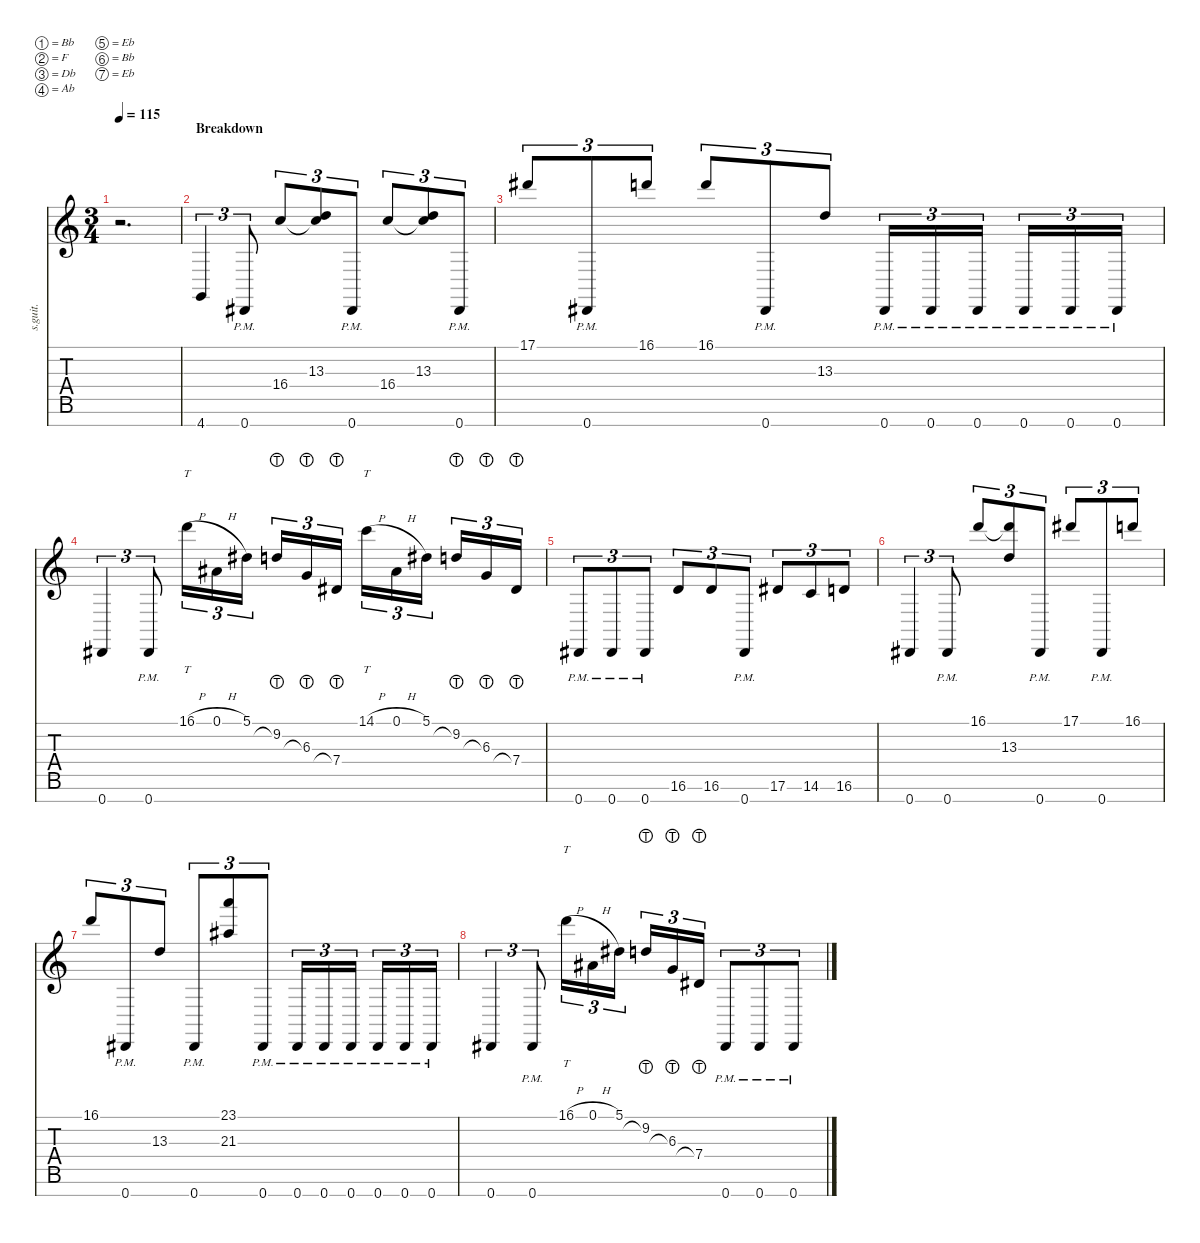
\defaultSystemsLayout 4
\hideDynamics
\bracketExtendMode nobrackets
\track ("Guitar" "s.guit.") {instrument distortionguitar}
\staff {score tabs}
\tuning (Bb3 F3 Db3 Ab2 Eb2 Bb1 Eb1)
\ts (3 4)
\tempo 115
\clef g2
\ks c
r.2{d dy f} |
\section ("" "Breakdown")
4.7.4{tu (3 2) dy mf} 0.7{pm acc #}.8{tu (3 2)} 16.4.8{tu (3 2)} (13.3 16.4{t}).8{tu (3 2)} 0.7{pm acc #}.8{tu (3 2)} 16.4.8{tu (3 2)} (13.3 16.4{t}).8{tu (3 2)} 0.7{pm acc #}.8{tu (3 2)} |
17.1{acc #}.8{tu (3 2)} 0.7{pm acc #}.8{tu (3 2)} 16.1.8{tu (3 2)} 16.1.8{tu (3 2)} 0.7{pm acc #}.8{tu (3 2)} 13.3.8{tu (3 2)} 0.7{pm acc #}.16{tu (3 2)} 0.7{pm acc #}.16{tu (3 2)} 0.7{pm acc #}.16{tu (3 2)} 0.7{pm acc #}.16{tu (3 2)} 0.7{pm acc #}.16{tu (3 2)} 0.7{pm acc #}.16{tu (3 2)} |
0.7{acc #}.4{tu (3 2)} 0.7{pm acc #}.8{tu (3 2)} 16.1{h}.16{tt tu (3 2)} 0.1{h acc #}.16{tu (3 2)} 5.1{acc #}.16{tu (3 2)} 9.2{lht}.16{tu (3 2)} 6.3{lht}.16{tu (3 2)} 7.4{lht acc #}.16{tu (3 2)} 14.1{h}.16{tt tu (3 2)} 0.1{h acc #}.16{tu (3 2)} 5.1{acc #}.16{tu (3 2)} 9.2{lht}.16{tu (3 2)} 6.3{lht}.16{tu (3 2)} 7.4{lht acc #}.16{tu (3 2)} |
0.7{pm acc #}.8{tu (3 2)} 0.7{pm acc #}.8{tu (3 2)} 0.7{pm acc #}.8{tu (3 2)} 16.6.8{tu (3 2)} 16.6.8{tu (3 2)} 0.7{pm acc #}.8{tu (3 2)} 17.6{acc #}.8{tu (3 2)} 14.6.8{tu (3 2)} 16.6.8{tu (3 2)} |
0.7{acc #}.4{tu (3 2)} 0.7{pm acc #}.8{tu (3 2)} 16.1.8{tu (3 2)} (13.3 16.1{t}).8{tu (3 2)} 0.7{pm acc #}.8{tu (3 2)} 17.1{acc #}.8{tu (3 2)} 0.7{pm acc #}.8{tu (3 2)} 16.1.8{tu (3 2)} |
16.1.8{tu (3 2)} 0.7{pm acc #}.8{tu (3 2)} 13.3.8{tu (3 2)} 0.7{pm acc #}.8{tu (3 2)} (23.1 21.3{acc #}).8{tu (3 2)} 0.7{pm acc #}.8{tu (3 2)} 0.7{pm acc #}.16{tu (3 2)} 0.7{pm acc #}.16{tu (3 2)} 0.7{pm acc #}.16{tu (3 2)} 0.7{pm acc #}.16{tu (3 2)} 0.7{pm acc #}.16{tu (3 2)} 0.7{pm acc #}.16{tu (3 2)} |
0.7{acc #}.4{tu (3 2)} 0.7{pm acc #}.8{tu (3 2)} 16.1{h}.16{tt tu (3 2)} 0.1{h acc #}.16{tu (3 2)} 5.1{acc #}.16{tu (3 2)} 9.2{lht}.16{tu (3 2)} 6.3{lht}.16{tu (3 2)} 7.4{lht acc #}.16{tu (3 2)} 0.7{pm acc #}.8{tu (3 2)} 0.7{pm acc #}.8{tu (3 2)} 0.7{pm acc #}.8{tu (3 2)}
